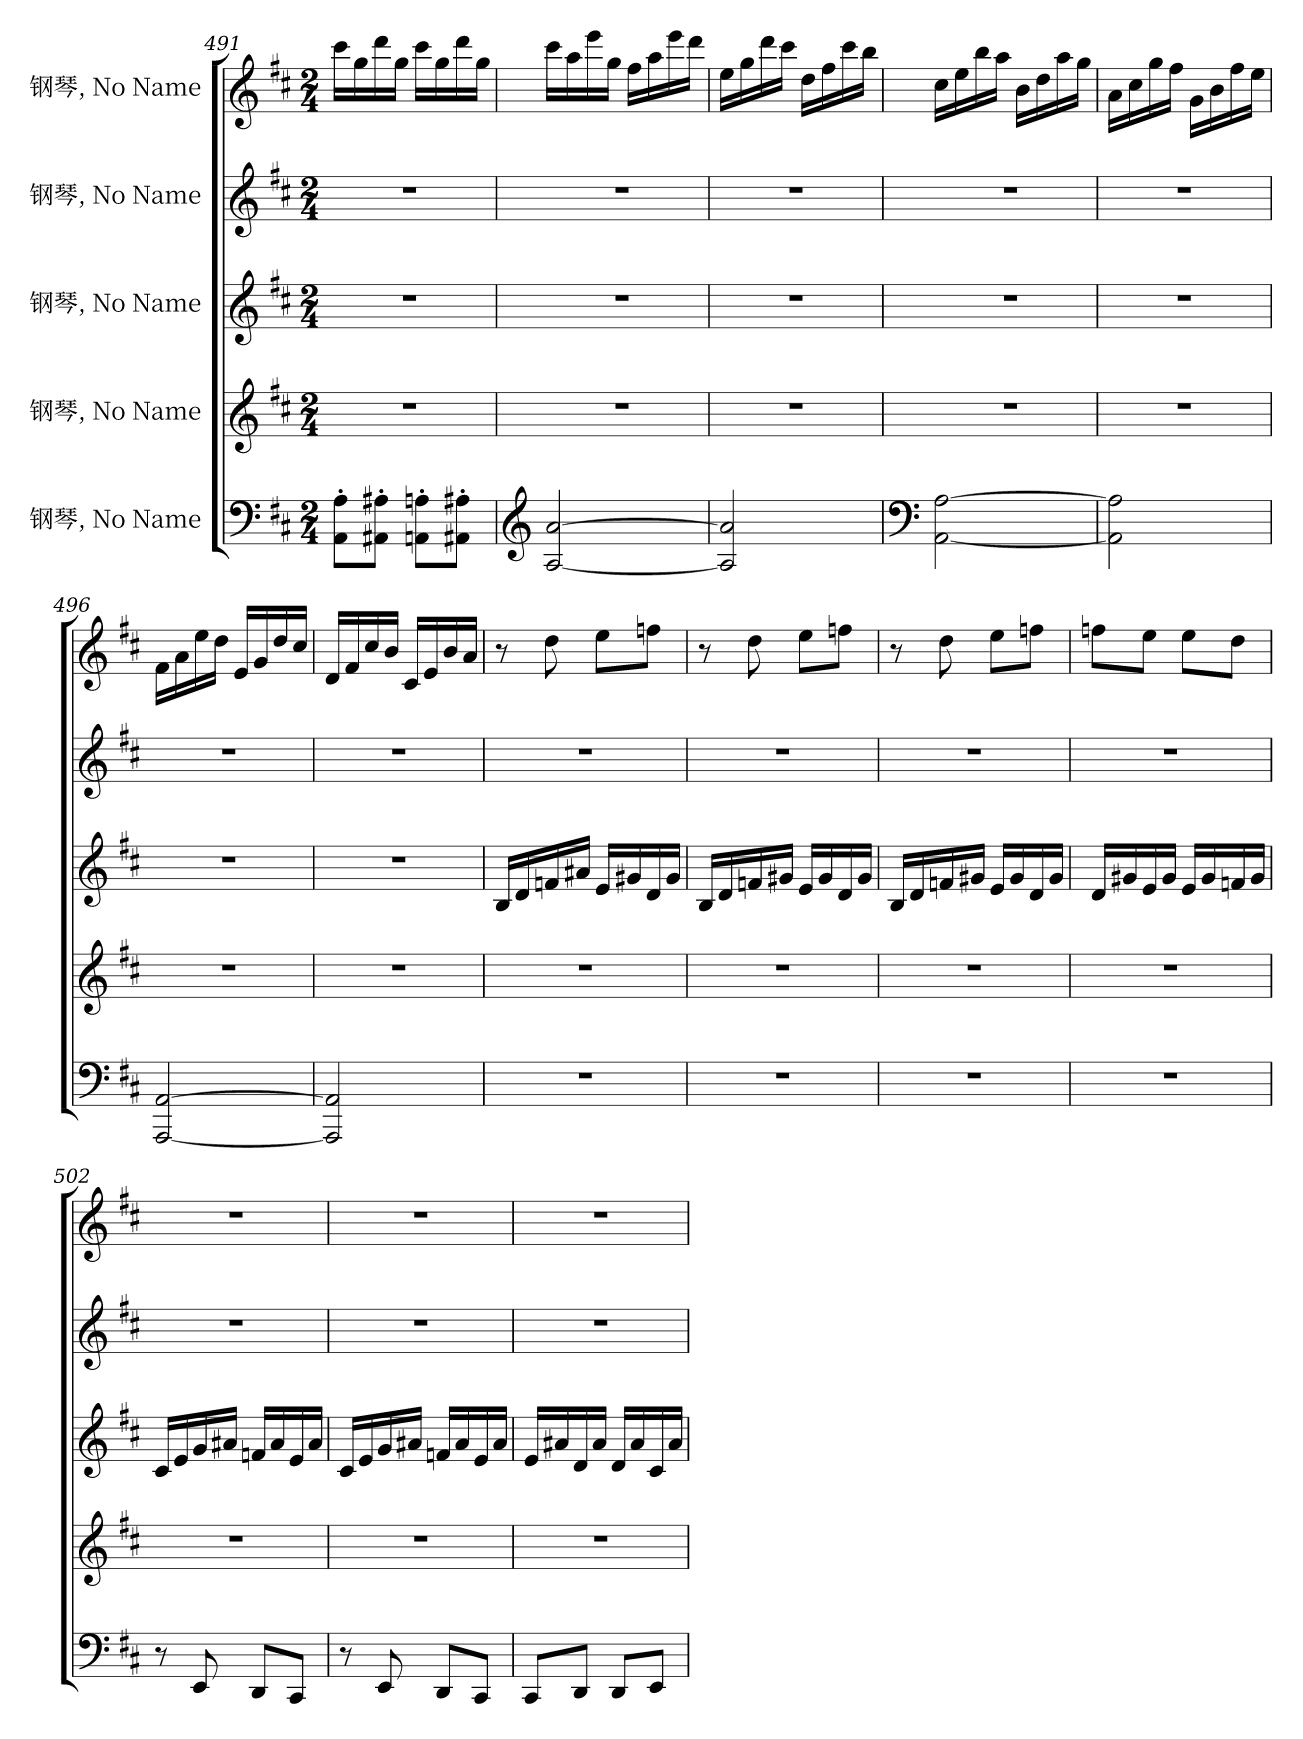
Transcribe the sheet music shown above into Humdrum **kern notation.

**kern	**kern	**kern	**kern	**kern
*part5	*part4	*part3	*part2	*part1
*staff5	*staff4	*staff3	*staff2	*staff1
*I"钢琴, No Name	*I"钢琴, No Name	*I"钢琴, No Name	*I"钢琴, No Name	*I"钢琴, No Name
*clefF4	*clefG2	*clefG2	*clefG2	*clefG2
*k[f#c#]	*k[f#c#]	*k[f#c#]	*k[f#c#]	*k[f#c#]
*M2/4	*M2/4	*M2/4	*M2/4	*M2/4
=491	=491	=491	=491	=491
8AA\' 8A\'L	2r	2r	2r	16ccc#\LL
.	.	.	.	16gg\
8AA#X\' 8A#X\'J	.	.	.	16ddd\
.	.	.	.	16gg\JJ
8AAn\' 8An\'L	.	.	.	16ccc#\LL
.	.	.	.	16gg\
8AA#X\' 8A#X\'J	.	.	.	16ddd\
*	*	*	*	*MM131
.	.	.	.	16gg\JJ
!!LO:LB:g=z
=492	=492	=492	=492	=492
*clefG2	*	*	*	*
*	*	*	*	*MM132
[2A/ [2a/	2r	2r	2r	16ccc#\LL
.	.	.	.	16aa\
.	.	.	.	16eee\
.	.	.	.	16gg\JJ
.	.	.	.	16ff#\LL
.	.	.	.	16aa\
.	.	.	.	16eee\
.	.	.	.	16ddd\JJ
=493	=493	=493	=493	=493
2A/] 2a/]	2r	2r	2r	16ee\LL
.	.	.	.	16gg\
.	.	.	.	16ddd\
.	.	.	.	16ccc#\JJ
.	.	.	.	16dd\LL
.	.	.	.	16ff#\
.	.	.	.	16ccc#\
*	*	*	*	*MM131
.	.	.	.	16bb\JJ
=494	=494	=494	=494	=494
*clefF4	*	*	*	*
*	*	*	*	*MM132
[2AA\ [2A\	2r	2r	2r	16cc#\LL
.	.	.	.	16ee\
.	.	.	.	16bb\
.	.	.	.	16aa\JJ
.	.	.	.	16b\LL
.	.	.	.	16dd\
.	.	.	.	16aa\
.	.	.	.	16gg\JJ
=495	=495	=495	=495	=495
2AA\] 2A\]	2r	2r	2r	16a\LL
.	.	.	.	16cc#\
.	.	.	.	16gg\
.	.	.	.	16ff#\JJ
.	.	.	.	16g\LL
.	.	.	.	16b\
.	.	.	.	16ff#\
*	*	*	*	*MM131
.	.	.	.	16ee\JJ
!!LO:PB:g=z
=496	=496	=496	=496	=496
*	*	*	*	*MM132
[2AAA/ [2AA/	2r	2r	2r	16f#\LL
.	.	.	.	16a\
.	.	.	.	16ee\
.	.	.	.	16dd\JJ
.	.	.	.	16e/LL
.	.	.	.	16g/
.	.	.	.	16dd/
.	.	.	.	16cc#/JJ
=497	=497	=497	=497	=497
2AAA/] 2AA/]	2r	2r	2r	16d/LL
.	.	.	.	16f#/
.	.	.	.	16cc#/
.	.	.	.	16b/JJ
.	.	.	.	16c#/LL
.	.	.	.	16e/
.	.	.	.	16b/
*	*	*	*	*MM131
.	.	.	.	16a/JJ
=498	=498	=498	=498	=498
*	*	*	*	*MM132
2r	2r	16B/LL	2r	8r
.	.	16d/	.	.
.	.	16fn/	.	8dd\
.	.	16a#X/JJ	.	.
.	.	16e/LL	.	8ee\L
.	.	16g#X/	.	.
.	.	16d/	.	8ffn\J
.	.	16g#/JJ	.	.
=499	=499	=499	=499	=499
2r	2r	16B/LL	2r	8r
.	.	16d/	.	.
.	.	16fn/	.	8dd\
.	.	16g#X/JJ	.	.
.	.	16e/LL	.	8ee\L
.	.	16g#/	.	.
.	.	16d/	.	8ffn\J
.	.	16g#/JJ	.	.
!!LO:LB:g=z
=500	=500	=500	=500	=500
2r	2r	16B/LL	2r	8r
.	.	16d/	.	.
.	.	16fn/	.	8dd\
.	.	16g#X/JJ	.	.
.	.	16e/LL	.	8ee\L
.	.	16g#/	.	.
.	.	16d/	.	8ffn\J
.	.	16g#/JJ	.	.
=501	=501	=501	=501	=501
2r	2r	16d/LL	2r	8ffn\L
.	.	16g#X/	.	.
.	.	16e/	.	8ee\J
.	.	16g#/JJ	.	.
.	.	16e/LL	.	8ee\L
.	.	16g#/	.	.
.	.	16fn/	.	8dd\J
.	.	16g#/JJ	.	.
=502	=502	=502	=502	=502
*	*	*	*	*MM132
8r	2r	16c#/LL	2r	2r
.	.	16e/	.	.
8EE/	.	16g/	.	.
.	.	16a#X/JJ	.	.
8DD/L	.	16fn/LL	.	.
.	.	16a#/	.	.
8CC#/J	.	16e/	.	.
.	.	16a#/JJ	.	.
=503	=503	=503	=503	=503
8r	2r	16c#/LL	2r	2r
.	.	16e/	.	.
8EE/	.	16g/	.	.
.	.	16a#X/JJ	.	.
8DD/L	.	16fn/LL	.	.
.	.	16a#/	.	.
8CC#/J	.	16e/	.	.
.	.	16a#/JJ	.	.
!!LO:PB:g=z
=504	=504	=504	=504	=504
8CC#/L	2r	16e/LL	2r	2r
.	.	16a#X/	.	.
8DD/J	.	16d/	.	.
.	.	16a#/JJ	.	.
8DD/L	.	16d/LL	.	.
.	.	16a#/	.	.
8EE/J	.	16c#/	.	.
.	.	16a#/JJ	.	.
=	=	=	=	=
*-	*-	*-	*-	*-
